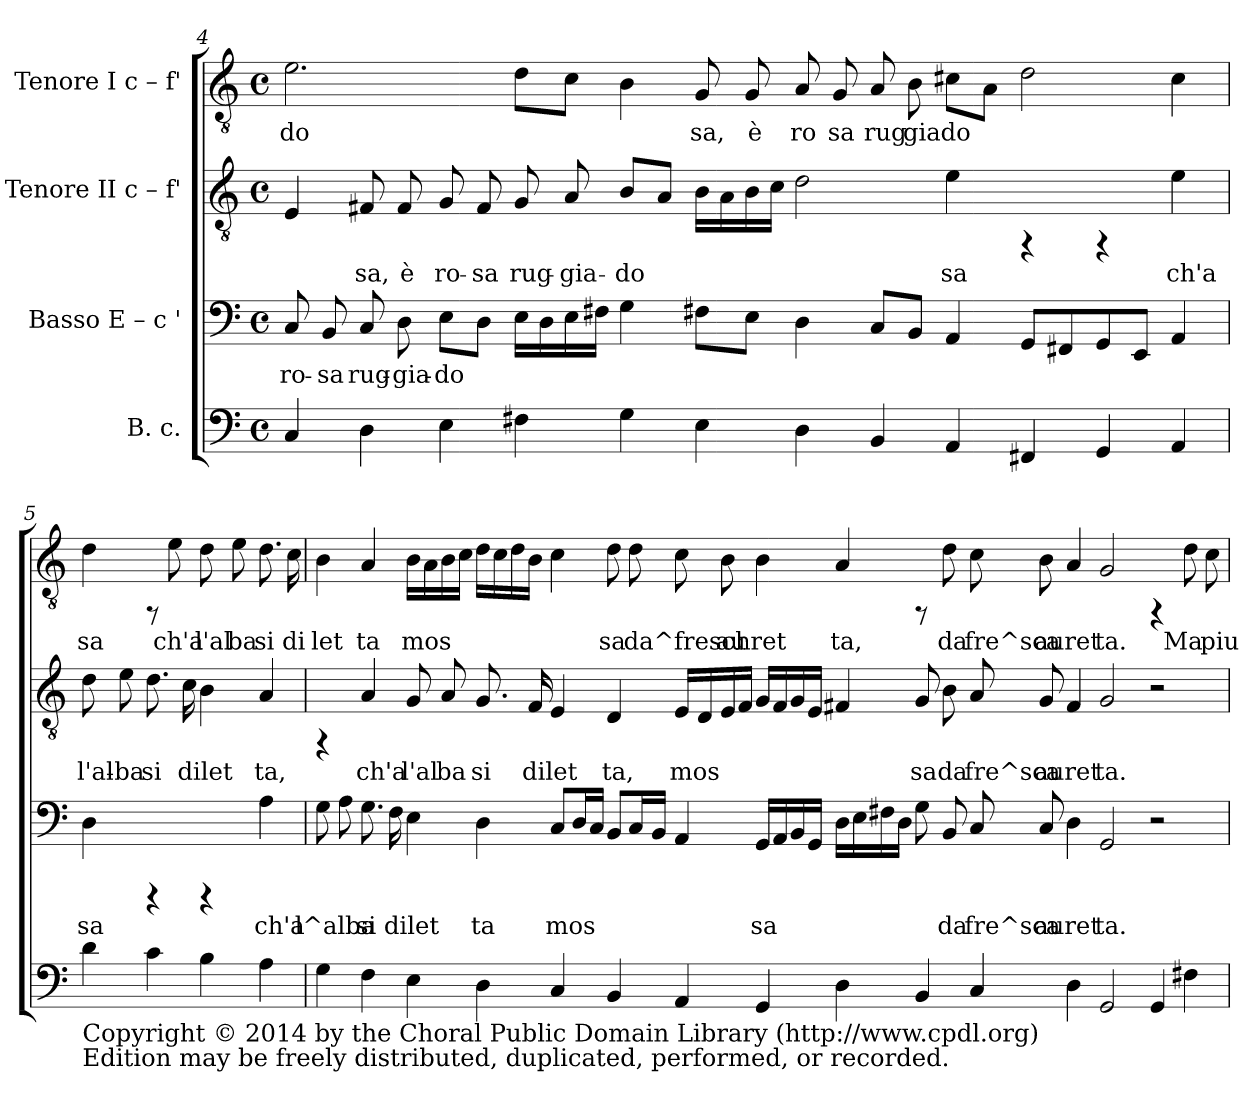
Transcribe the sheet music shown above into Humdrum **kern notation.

**kern	**kern	**text	**kern	**text	**kern	**text
*part4	*part3	*part3	*part2	*part2	*part1	*part1
*staff4	*staff3	*staff3	*staff2	*staff2	*staff1	*staff1
*I"B. c.	*I"Basso  E – c '	*	*I"Tenore II  c – f'	*	*I"Tenore I  c – f'	*
!!LO:PB:g=z
*clefF4	*clefF4	*	*clefGv2	*	*clefGv2	*
*k[]	*k[]	*	*k[]	*	*k[]	*
*C:	*C:	*	*C:	*	*C:	*
*M4/4	*M4/4	*	*M4/4	*	*M4/4	*
*met(c)	*met(c)	*	*met(c)	*	*met(c)	*
=4	=4	=4	=4	=4	=4	=4
!	!	!LO:LY:b:cj	!	!LO:LY:b:cj	!	!LO:LY:b
4C/	8C/	ro-	4E/	.	2.e\	do
!	!	!LO:LY:b:cj	!	!	!	!
.	8BB/	-sa	.	.	.	.
!	!	!LO:LY:b:cj	!	!LO:LY:b:cj	!	!
4D\	8C/	rug-	8F#X/	sa,	.	.
!	!	!LO:LY:b:cj	!	!LO:LY:b:cj	!	!
.	8D\	-gia-	8F#/	è	.	.
!	!	!LO:LY:b:cj	!	!LO:LY:b:cj	!	!
4E\	8E\L	-do-	8G/	ro-	.	.
!	!	!LO:LY:b:cj	!	!LO:LY:b:cj	!	!
.	8D\J	--	8F#/	-sa	.	.
!	!	!LO:LY:b:cj	!	!LO:LY:b:cj	!	!LO:LY:b
4F#X\	16E\L	--	8G/	rug-	8d\L	.
!	!	!LO:LY:b:cj	!	!	!	!
.	16D\	--	.	.	.	.
!	!	!LO:LY:b:cj	!	!LO:LY:b:cj	!	!LO:LY:b
.	16E\	--	8A/	-gia-	8c\J	.
!	!	!LO:LY:b:cj	!	!	!	!
.	16F#X\J	--	.	.	.	.
!	!	!LO:LY:b:cj	!	!LO:LY:b:cj	!	!LO:LY:b
4G\	4G\	--	8B/L	-do-	4B\	.
!	!	!	!	!LO:LY:b:cj	!	!
.	.	.	8A/J	--	.	.
!	!	!LO:LY:b:cj	!	!LO:LY:b:cj	!	!LO:LY:b
4E\	8F#X\L	--	16B\L	--	8G/	sa,
!	!	!	!	!LO:LY:b:cj	!	!
.	.	.	16A\	--	.	.
!	!	!LO:LY:b:cj	!	!LO:LY:b:cj	!	!LO:LY:b
.	8E\J	--	16B\	--	8G/	è
!	!	!	!	!LO:LY:b:cj	!	!
.	.	.	16c\J	--	.	.
!	!	!LO:LY:b:cj	!	!LO:LY:b:cj	!	!LO:LY:b
4D\	4D\	--	2d\	--	8A/	ro
!	!	!	!	!	!	!LO:LY:b
.	.	.	.	.	8G/	sa
!	!	!LO:LY:b:cj	!	!	!	!LO:LY:b
4BB/	8C/L	--	.	.	8A/	rug
!	!	!LO:LY:b:cj	!	!	!	!LO:LY:b
.	8BB/J	--	.	.	8B\	gia
!	!	!LO:LY:b:cj	!	!LO:LY:b:cj	!	!LO:LY:b
4AA/	4AA/	--	4e\	-sa	8c#X\L	do
!	!	!	!	!	!	!LO:LY:b
.	.	.	.	.	8A\J	.
!	!	!LO:LY:b:cj	!	!	!	!LO:LY:b
4FF#X/	8GG/L	--	4rFF	.	2d\	.
!	!	!LO:LY:b:cj	!	!	!	!
.	8FF#X/	--	.	.	.	.
!	!	!LO:LY:b:cj	!	!	!	!
4GG/	8GG/	--	4rFF	.	.	.
!	!	!LO:LY:b:cj	!	!	!	!
.	8EE/J	--	.	.	.	.
!	!	!LO:LY:b:cj	!	!LO:LY:b:cj	!	!LO:LY:b
4AA/	4AA/	--	4e\	ch'a	4c#\	.
=5	=5	=5	=5	=5	=5	=5
!LO:TX:b:t=Copyright © 2014 by the Choral Public Domain Library (http&colon;//www.cpdl.org)	!	!	!	!	!	!
!LO:TX:b:t=Edition may be freely distributed, duplicated, performed, or recorded.	!	!	!	!	!	!
!	!	!LO:LY:b:cj	!	!LO:LY:b:cj	!	!LO:LY:b
4d\	4D\	-sa	8d\	l'al-	4d\	sa
!	!	!	!	!LO:LY:b:cj	!	!
.	.	.	8e\	-ba	.	.
!	!	!	!	!LO:LY:b:cj	!	!
4c\	4rCCC	.	8.d\	si	8rFF	.
!	!	!	!	!	!	!LO:LY:b
.	.	.	.	.	8e\	ch'a
!	!	!	!	!LO:LY:b:cj	!	!
.	.	.	16c\	dilet-	.	.
!	!	!	!	!LO:LY:b:cj	!	!LO:LY:b
4B\	4rCCC	.	4B\	--	8d\	l'al
!	!	!	!	!	!	!LO:LY:b
.	.	.	.	.	8e\	ba
!	!	!LO:LY:b:cj	!	!LO:LY:b:cj	!	!LO:LY:b
4A\	4A\	ch'a	4A/	-ta,	8.d\	si
!	!	!	!	!	!	!LO:LY:b
.	.	.	.	.	16c\	di
!!LO:PB:g=z
=6	=6	=6	=6	=6	=6	=6
!	!	!LO:LY:b:cj	!	!	!	!LO:LY:b
4G\	8G\	l^alba	4rFF	.	4B\	let
!	!	!LO:LY:b:cj	!	!	!	!
.	8A\	.	.	.	.	.
!	!	!LO:LY:b:cj	!	!LO:LY:b:cj	!	!LO:LY:b
4F\	8.G\	si	4A/	ch'a	4A/	ta
!	!	!LO:LY:b:cj	!	!	!	!
.	16F\	dilet	.	.	.	.
!	!	!LO:LY:b:cj	!	!LO:LY:b:cj	!	!LO:LY:b
4E\	4E\	.	8G/	l'al	16B\L	mos
!	!	!	!	!	!	!LO:LY:b
.	.	.	.	.	16A\	.
!	!	!	!	!LO:LY:b:cj	!	!LO:LY:b
.	.	.	8A/	ba	16B\	.
!	!	!	!	!	!	!LO:LY:b
.	.	.	.	.	16c\J	.
!	!	!LO:LY:b:cj	!	!LO:LY:b:cj	!	!LO:LY:b
4D\	4D\	ta	8.G/	si	16d\L	.
!	!	!	!	!	!	!LO:LY:b
.	.	.	.	.	16c\	.
!	!	!	!	!	!	!LO:LY:b
.	.	.	.	.	16d\	.
!	!	!	!	!LO:LY:b:cj	!	!LO:LY:b
.	.	.	16F/	di	16B\J	.
!	!	!LO:LY:b:cj	!	!LO:LY:b:cj	!	!LO:LY:b
4C/	8C/L	mos	4E/	let	4c\	.
!	!	!LO:LY:b:cj	!	!	!	!
.	16D/	.	.	.	.	.
!	!	!LO:LY:b:cj	!	!	!	!
.	16C/J	.	.	.	.	.
!	!	!LO:LY:b:cj	!	!LO:LY:b:cj	!	!LO:LY:b
4BB/	8BB/L	.	4D/	ta,	8d\	sa
!	!	!LO:LY:b:cj	!	!	!	!LO:LY:b
.	16C/	.	.	.	8d\	da^fresch
!	!	!LO:LY:b:cj	!	!	!	!
.	16BB/J	.	.	.	.	.
!	!	!LO:LY:b:cj	!	!LO:LY:b:cj	!	!LO:LY:b
4AA/	4AA/	.	16E/L	mos	8c\	.
!	!	!	!	!LO:LY:b:cj	!	!
.	.	.	16D/	.	.	.
!	!	!	!	!LO:LY:b:cj	!	!LO:LY:b
.	.	.	16E/	.	8B\	au
!	!	!	!	!LO:LY:b:cj	!	!
.	.	.	16F/J	.	.	.
!	!	!LO:LY:b:cj	!	!LO:LY:b:cj	!	!LO:LY:b
4GG/	16GG/L	sa	16G/L	.	4B\	ret
!	!	!LO:LY:b:cj	!	!LO:LY:b:cj	!	!
.	16AA/	.	16F/	.	.	.
!	!	!LO:LY:b:cj	!	!LO:LY:b:cj	!	!
.	16BB/	.	16G/	.	.	.
!	!	!LO:LY:b:cj	!	!LO:LY:b:cj	!	!
.	16GG/J	.	16E/J	.	.	.
!	!	!LO:LY:b:cj	!	!LO:LY:b:cj	!	!LO:LY:b
4D\	16D\L	.	4F#X/	.	4A/	ta,
!	!	!LO:LY:b:cj	!	!	!	!
.	16E\	.	.	.	.	.
!	!	!LO:LY:b:cj	!	!	!	!
.	16F#X\	.	.	.	.	.
!	!	!LO:LY:b:cj	!	!	!	!
.	16D\J	.	.	.	.	.
!	!	!LO:LY:b:cj	!	!LO:LY:b:cj	!	!
4BB/	8G\	.	8G/	sa	8rFF	.
!	!	!LO:LY:b:cj	!	!LO:LY:b:cj	!	!LO:LY:b
.	8BB/	da	8B\	da	8d\	da
!	!	!LO:LY:b:cj	!	!LO:LY:b:cj	!	!LO:LY:b
4C/	8C/	fre^sca	8A/	fre^sca	8c\	fre^sca
!	!	!LO:LY:b:cj	!	!LO:LY:b:cj	!	!LO:LY:b
.	8C/	auret	8G/	auret	8B\	auret
!	!	!LO:LY:b:cj	!	!LO:LY:b:cj	!	!LO:LY:b
4D\	4D\	.	4F#/	.	4A/	.
!	!	!LO:LY:b:cj	!	!LO:LY:b:cj	!	!LO:LY:b
2GG/	2GG/	ta.	2G/	ta.	2G/	ta.
4GG/	2r	.	2r	.	4rFF	.
!	!	!	!	!	!	!LO:LY:b
4F#X\	.	.	.	.	8d\	Ma
!	!	!	!	!	!	!LO:LY:b
.	.	.	.	.	8c\	piu
=	=	=	=	=	=	=
*-	*-	*-	*-	*-	*-	*-
